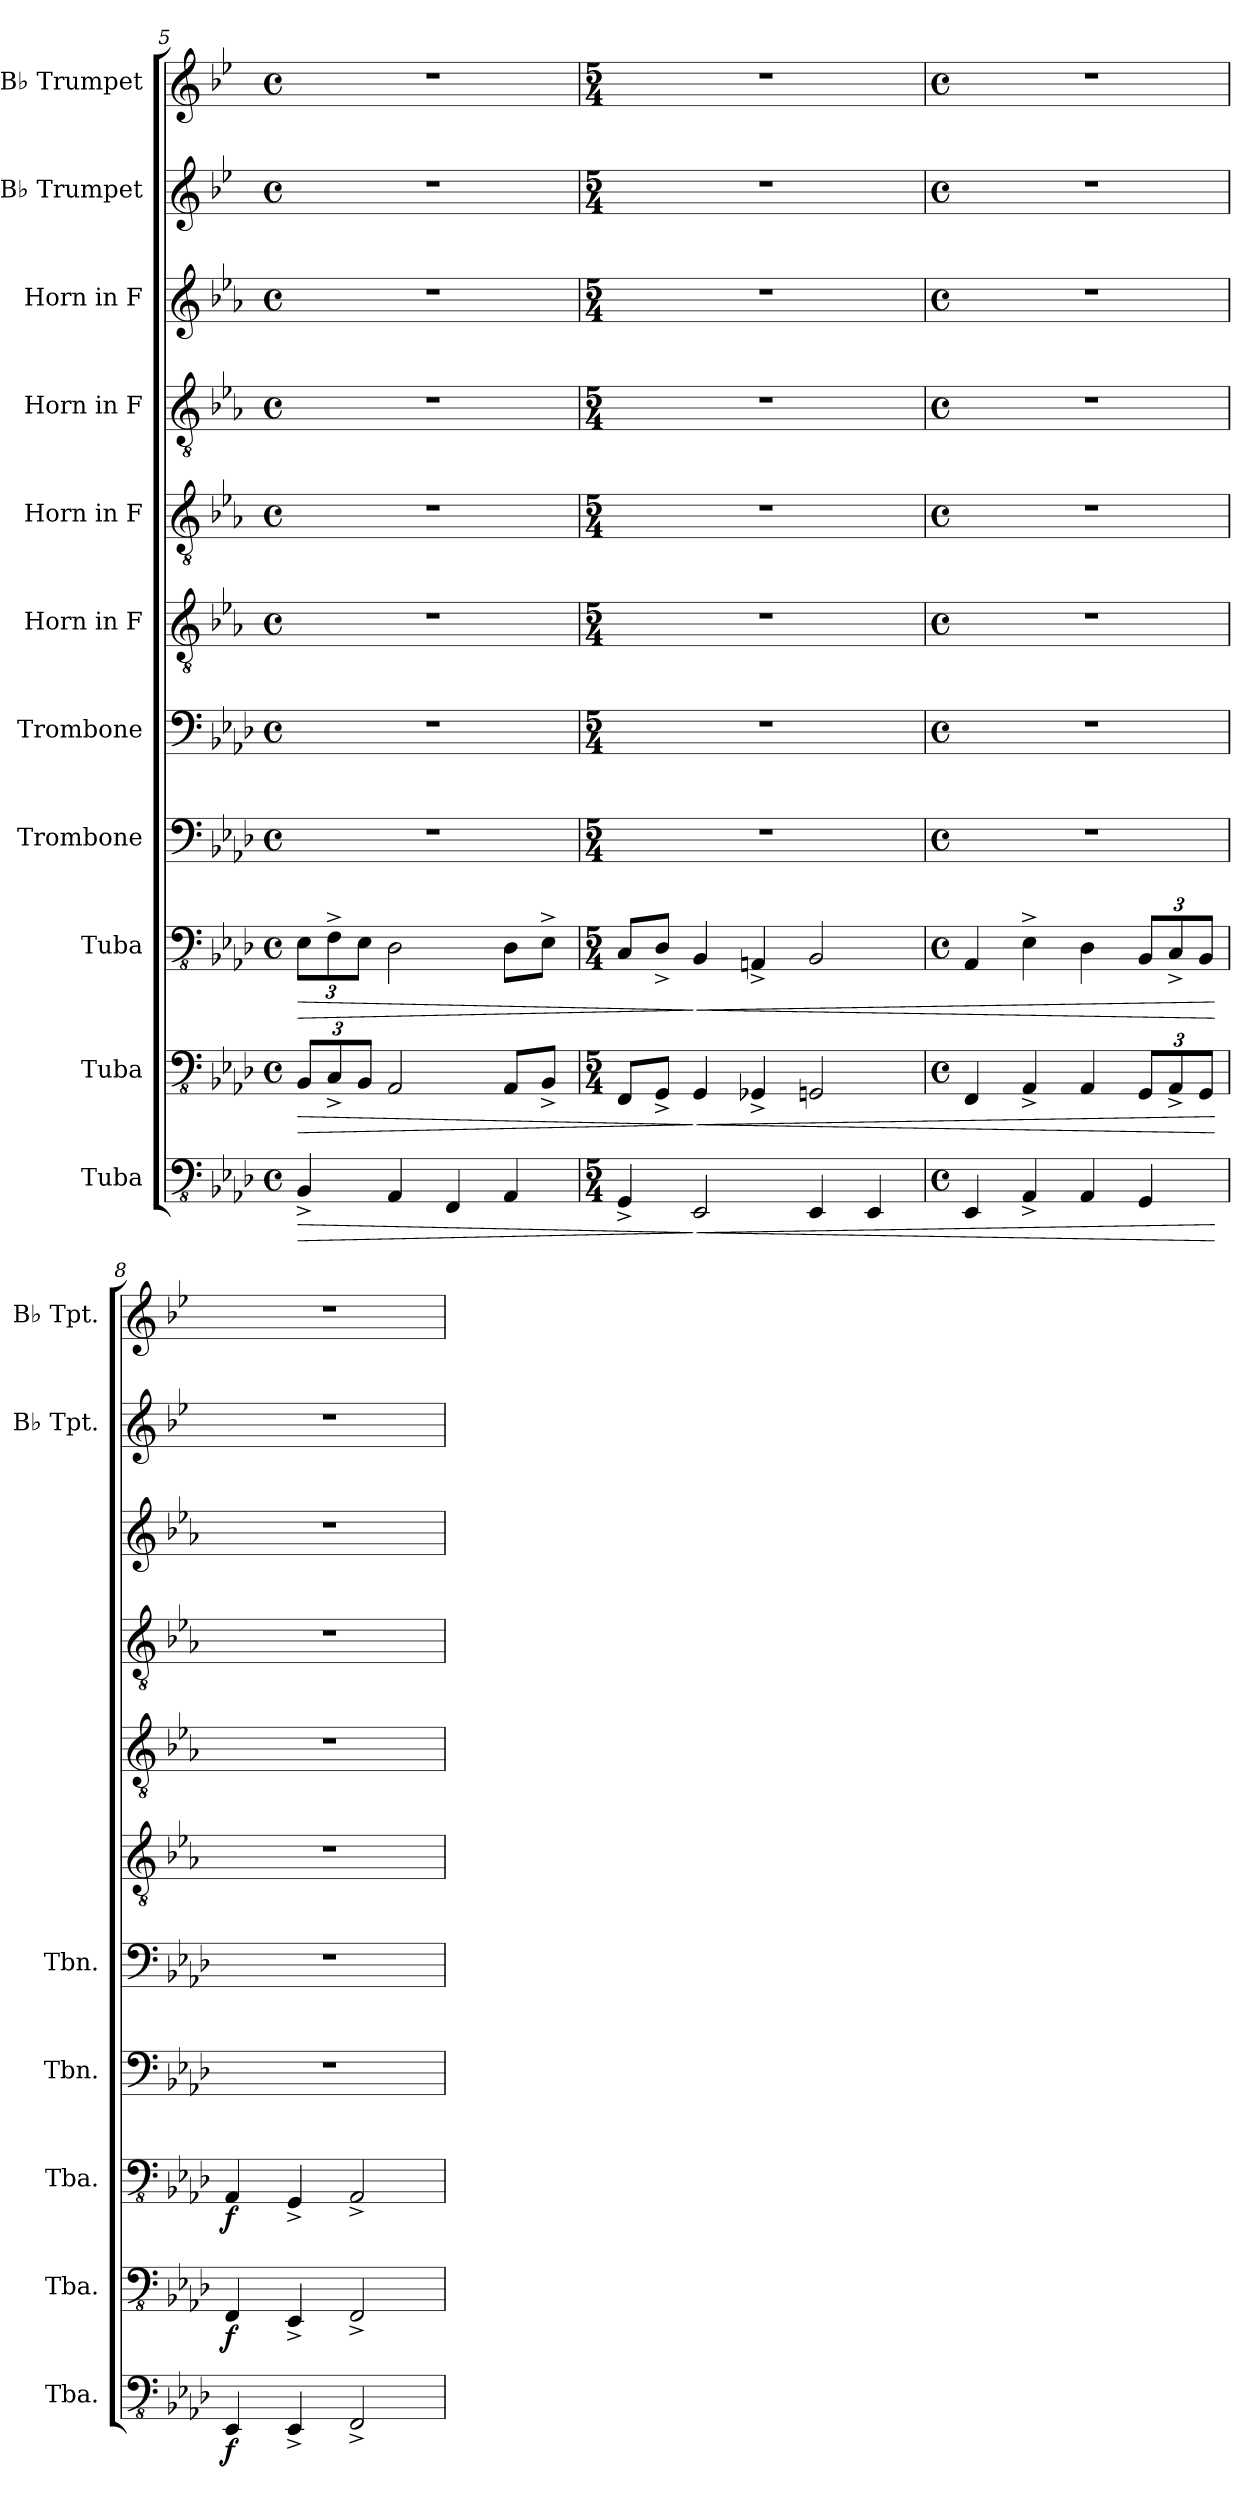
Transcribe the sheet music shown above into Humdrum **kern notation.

**kern	**dynam	**kern	**dynam	**kern	**dynam	**kern	**kern	**kern	**kern	**kern	**kern	**kern	**kern
*part11	*part11	*part10	*part10	*part9	*part9	*part8	*part7	*part6	*part5	*part4	*part3	*part2	*part1
*staff11	*staff11	*staff10	*staff10	*staff9	*staff9	*staff8	*staff7	*staff6	*staff5	*staff4	*staff3	*staff2	*staff1
*I"Tuba	*	*I"Tuba	*	*I"Tuba	*	*I"Trombone	*I"Trombone	*I"Horn in F	*I"Horn in F	*I"Horn in F	*I"Horn in F	*I"B♭ Trumpet	*I"B♭ Trumpet
*I'Tba.	*	*I'Tba.	*	*I'Tba.	*	*I'Tbn.	*I'Tbn.	*	*	*	*	*I'B♭ Tpt.	*I'B♭ Tpt.
*clefFv4	*	*clefFv4	*	*clefFv4	*	*clefF4	*clefF4	*clefGv2	*clefGv2	*clefGv2	*clefG2	*clefG2	*clefG2
*	*	*	*	*	*	*	*	*ITrd4c7	*ITrd4c7	*ITrd4c7	*ITrd4c7	*ITrd1c2	*ITrd1c2
*k[b-e-a-d-]	*	*k[b-e-a-d-]	*	*k[b-e-a-d-]	*	*k[b-e-a-d-]	*k[b-e-a-d-]	*k[b-e-a-d-]	*k[b-e-a-d-]	*k[b-e-a-d-]	*k[b-e-a-d-]	*k[b-e-a-d-]	*k[b-e-a-d-]
*M4/4	*	*M4/4	*	*M4/4	*	*M4/4	*M4/4	*M4/4	*M4/4	*M4/4	*M4/4	*M4/4	*M4/4
*met(c)	*	*met(c)	*	*met(c)	*	*met(c)	*met(c)	*met(c)	*met(c)	*met(c)	*met(c)	*met(c)	*met(c)
=5	=5	=5	=5	=5	=5	=5	=5	=5	=5	=5	=5	=5	=5
!	!LO:HP:b	!	!	!	!	!	!	!	!	!	!	!	!
*	*	*Xbrackettup	*	*	*	*	*	*	*	*	*	*	*
!	!	!	!LO:HP:b	!	!	!	!	!	!	!	!	!	!
*	*	*	*	*Xbrackettup	*	*	*	*	*	*	*	*	*
!	!	!	!	!	!LO:HP:b	!	!	!	!	!	!	!	!
4BBB-^/	>	12BBB-/L	>	12EE-\L	>	1r	1r	1r	1r	1r	1r	1r	1r
.	.	12CC^/	.	12FF^\	.	.	.	.	.	.	.	.	.
.	.	12BBB-/J	.	12EE-\J	.	.	.	.	.	.	.	.	.
4AAA-/	.	2AAA-/	.	2DD-\	.	.	.	.	.	.	.	.	.
4FFF/	.	.	.	.	.	.	.	.	.	.	.	.	.
4AAA-/	.	8AAA-/L	.	8DD-\L	.	.	.	.	.	.	.	.	.
.	.	8BBB-^/J	.	8EE-^\J	.	.	.	.	.	.	.	.	.
!!LO:PB:g=z
=6	=6	=6	=6	=6	=6	=6	=6	=6	=6	=6	=6	=6	=6
*M5/4	*	*M5/4	*	*M5/4	*	*M5/4	*M5/4	*M5/4	*M5/4	*M5/4	*M5/4	*M5/4	*M5/4
4GGG^/	.	8FFF/L	.	8CC/L	.	4%5r	4%5r	4%5r	4%5r	4%5r	4%5r	4%5r	4%5r
.	.	8GGG^/J	.	8DD-^/J	.	.	.	.	.	.	.	.	.
!	!LO:HP:n=1:b	!	!LO:HP:n=1:b	!	!LO:HP:n=1:b	!	!	!	!	!	!	!	!
2EEE-/	] <	4GGG/	] <	4BBB-/	] <	.	.	.	.	.	.	.	.
.	.	4GGG-X^/	.	4AAAn^/	.	.	.	.	.	.	.	.	.
4EEE-/	.	2GGGn/	.	2BBB-/	.	.	.	.	.	.	.	.	.
4EEE-/	.	.	.	.	.	.	.	.	.	.	.	.	.
=7	=7	=7	=7	=7	=7	=7	=7	=7	=7	=7	=7	=7	=7
*M4/4	*	*M4/4	*	*M4/4	*	*M4/4	*M4/4	*M4/4	*M4/4	*M4/4	*M4/4	*M4/4	*M4/4
*met(c)	*	*met(c)	*	*met(c)	*	*met(c)	*met(c)	*met(c)	*met(c)	*met(c)	*met(c)	*met(c)	*met(c)
4EEE-/	.	4FFF/	.	4AAA-/	.	1r	1r	1r	1r	1r	1r	1r	1r
4AAA-^/	.	4AAA-^/	.	4EE-^\	.	.	.	.	.	.	.	.	.
4AAA-/	.	4AAA-/	.	4DD-\	.	.	.	.	.	.	.	.	.
4GGG/	.	12GGG/L	.	12BBB-/L	.	.	.	.	.	.	.	.	.
.	.	12AAA-^/	.	12CC^/	.	.	.	.	.	.	.	.	.
.	.	12GGG/J	.	12BBB-/J	.	.	.	.	.	.	.	.	.
.	[	.	[	.	[	.	.	.	.	.	.	.	.
=8	=8	=8	=8	=8	=8	=8	=8	=8	=8	=8	=8	=8	=8
!	!LO:DY:b	!	!LO:DY:b	!	!LO:DY:b	!	!	!	!	!	!	!	!
4EEE-/	f	4FFF/	f	4AAA-/	f	1r	1r	1r	1r	1r	1r	1r	1r
4EEE-^/	.	4EEE-^/	.	4GGG^/	.	.	.	.	.	.	.	.	.
2FFF^/	.	2FFF^/	.	2AAA-^/	.	.	.	.	.	.	.	.	.
=	=	=	=	=	=	=	=	=	=	=	=	=	=
*-	*-	*-	*-	*-	*-	*-	*-	*-	*-	*-	*-	*-	*-
